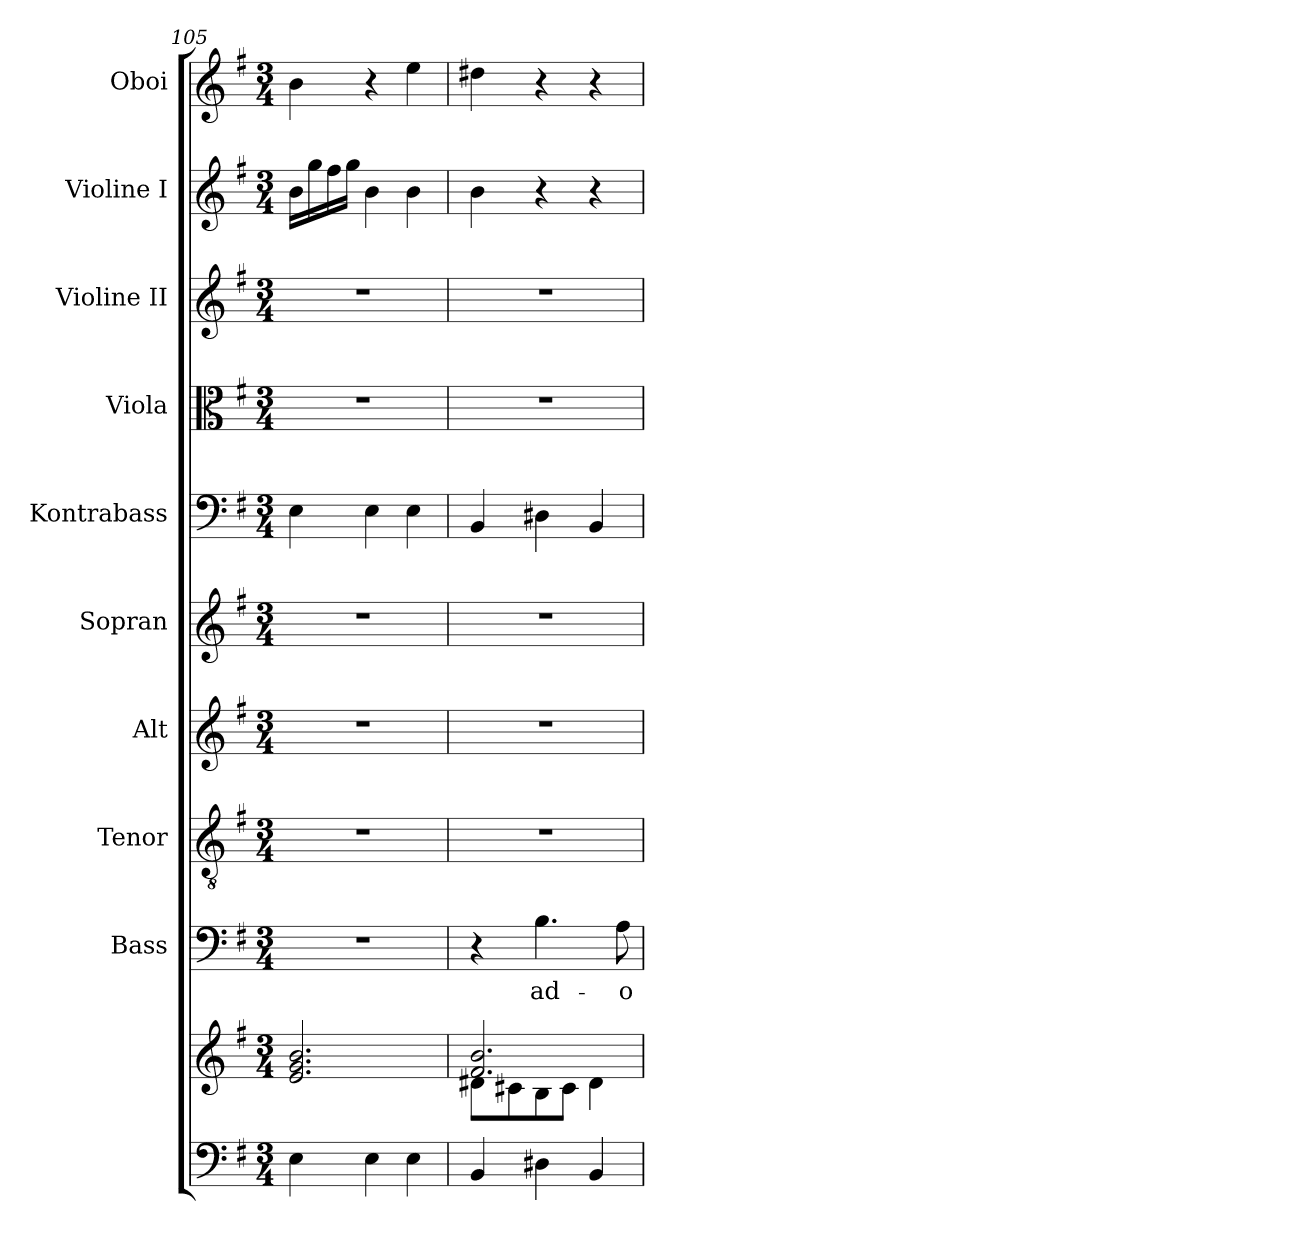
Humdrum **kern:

**kern	**kern	**kern	**text	**kern	**kern	**kern	**kern	**kern	**kern	**kern	**kern
*part10	*part10	*part9	*part9	*part8	*part7	*part6	*part5	*part4	*part3	*part2	*part1
*staff11	*staff10	*staff9	*staff9	*staff8	*staff7	*staff6	*staff5	*staff4	*staff3	*staff2	*staff1
*	*	*I"Bass	*	*I"Tenor	*I"Alt	*I"Sopran	*I"Kontrabass	*I"Viola	*I"Violine II	*I"Violine I	*I"Oboi
*	*	*I'B.	*	*I'T.	*I'A.	*I'S.	*I'Kb.	*I'Vla.	*I'Vl. II	*I'Vl. I	*I'Ob.
!!LO:PB:g=z
*clefF4	*clefG2	*clefF4	*	*clefGv2	*clefG2	*clefG2	*clefF4	*clefC3	*clefG2	*clefG2	*clefG2
*	*	*	*	*	*	*	*ITrd7c12	*	*	*	*
*k[f#]	*k[f#]	*k[f#]	*	*k[f#]	*k[f#]	*k[f#]	*k[f#]	*k[f#]	*k[f#]	*k[f#]	*k[f#]
*G:	*G:	*G:	*	*G:	*G:	*G:	*G:	*G:	*G:	*G:	*G:
*M3/4	*M3/4	*M3/4	*	*M3/4	*M3/4	*M3/4	*M3/4	*M3/4	*M3/4	*M3/4	*M3/4
=105	=105	=105	=105	=105	=105	=105	=105	=105	=105	=105	=105
4E\	2.e/ 2.g/ 2.b/	2.r	.	2.r	2.r	2.r	4EE\	2.r	2.r	16b\LL	4b\
.	.	.	.	.	.	.	.	.	.	16gg\	.
.	.	.	.	.	.	.	.	.	.	16ff#\	.
.	.	.	.	.	.	.	.	.	.	16gg\JJ	.
4E\	.	.	.	.	.	.	4EE\	.	.	4b\	4r
4E\	.	.	.	.	.	.	4EE\	.	.	4b\	4ee\
=106	=106	=106	=106	=106	=106	=106	=106	=106	=106	=106	=106
*	*^	*	*	*	*	*	*	*	*	*	*
4BB/	2.f#/ 2.b/	8d#X\L	4r	.	2.r	2.r	2.r	4BBB/	2.r	2.r	4b\	4dd#X\
.	.	8c#X\	.	.	.	.	.	.	.	.	.	.
!	!	!	!	!LO:LY:b	!	!	!	!	!	!	!	!
4D#X\	.	8B\	4.B\	ad-	.	.	.	4DD#X\	.	.	4r	4r
.	.	8c#\J	.	.	.	.	.	.	.	.	.	.
4BB/	.	4d#\	.	.	.	.	.	4BBB/	.	.	4r	4r
!	!	!	!	!LO:LY:b	!	!	!	!	!	!	!	!
.	.	.	8A\	-o-	.	.	.	.	.	.	.	.
*	*v	*v	*	*	*	*	*	*	*	*	*	*
=	=	=	=	=	=	=	=	=	=	=	=
*-	*-	*-	*-	*-	*-	*-	*-	*-	*-	*-	*-
